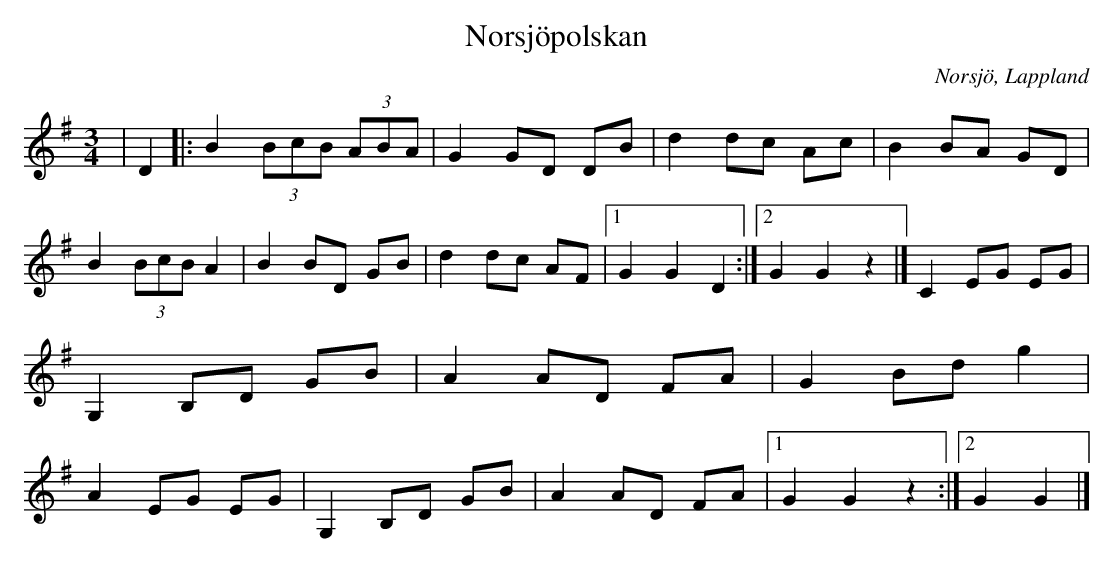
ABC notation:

X:1
T:Norsjöpolskan
O:Norsjö, Lappland
M:3/4
L:1/8
K:G
| D2|: B2 (3BcB (3ABA | G2 GD DB | d2 dc Ac | B2 BA GD | B2 (3BcB A2 | B2 BD GB | d2 dc AF |1 G2 G2 D2 :|2 G2 G2 z2 |] C2 EG EG | G,2 B,D GB | A2 AD FA | G2 Bd g2 | A2 EG EG | G,2 B,D GB |A2 AD FA |1 G2 G2 z2 :|2 G2 G2 |]
